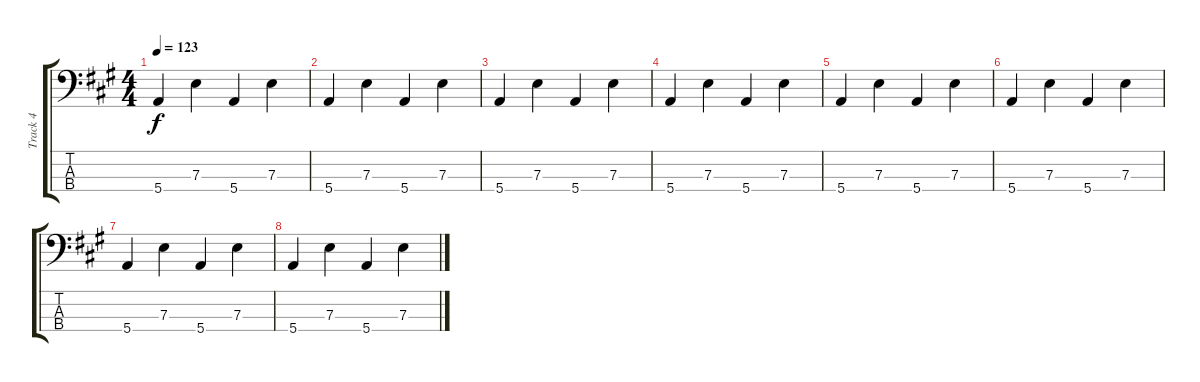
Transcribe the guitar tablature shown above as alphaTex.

\track ("Track 4" "Track 4") {instrument electricbassfinger}
\staff {score tabs}
\tuning (G2 D2 A1 E1) {hide}
\ts (4 4)
\tempo 123
\clef f4
\ks a
5.4.4{dy f} 7.3.4 5.4.4 7.3.4 |
5.4.4 7.3.4 5.4.4 7.3.4 |
5.4.4 7.3.4 5.4.4 7.3.4 |
5.4.4 7.3.4 5.4.4 7.3.4 |
5.4.4 7.3.4 5.4.4 7.3.4 |
5.4.4 7.3.4 5.4.4 7.3.4 |
5.4.4 7.3.4 5.4.4 7.3.4 |
5.4.4 7.3.4 5.4.4 7.3.4
